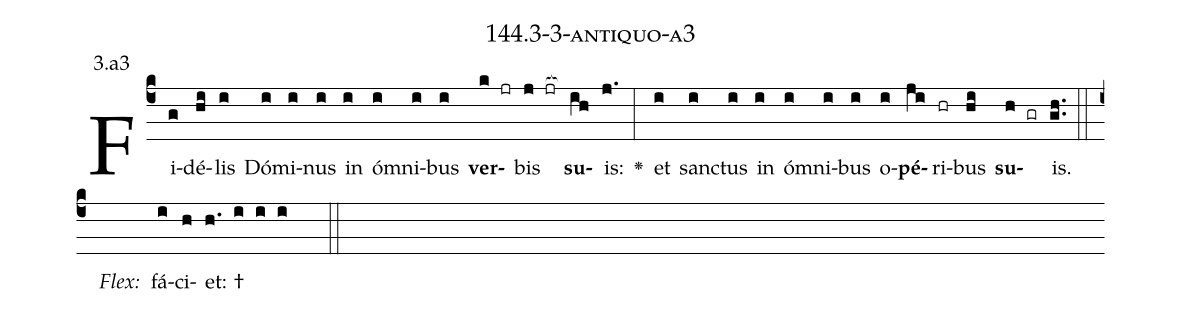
name: 144.3-3-antiquo-a3;
annotation: 3.a3;
%%
(c4)Fi(g)dé(hi)lis(i) Dó(i)mi(i)nus(i) in(i) óm(i)ni(i)bus(i) <b>ver</b>(k jr)bis(j jr[ocb:1{]) <b>su</b>(ih[ocb:0}])is:(j.) <v>\greheightstar</v>(:) et(i) sanc(i)tus(i) in(i) óm(i)ni(i)bus(i) o(i)<b>pé</b>(ji)ri(hr)bus(hi) <b>su</b>(h gr)is.(gh..) (::)
<i>Flex:</i>()  fá(i)ci(h)et: †(h. i i i  ::)

%E(i) u(i) o(ji) u(hi) a(h) e.(gh..) (::)
